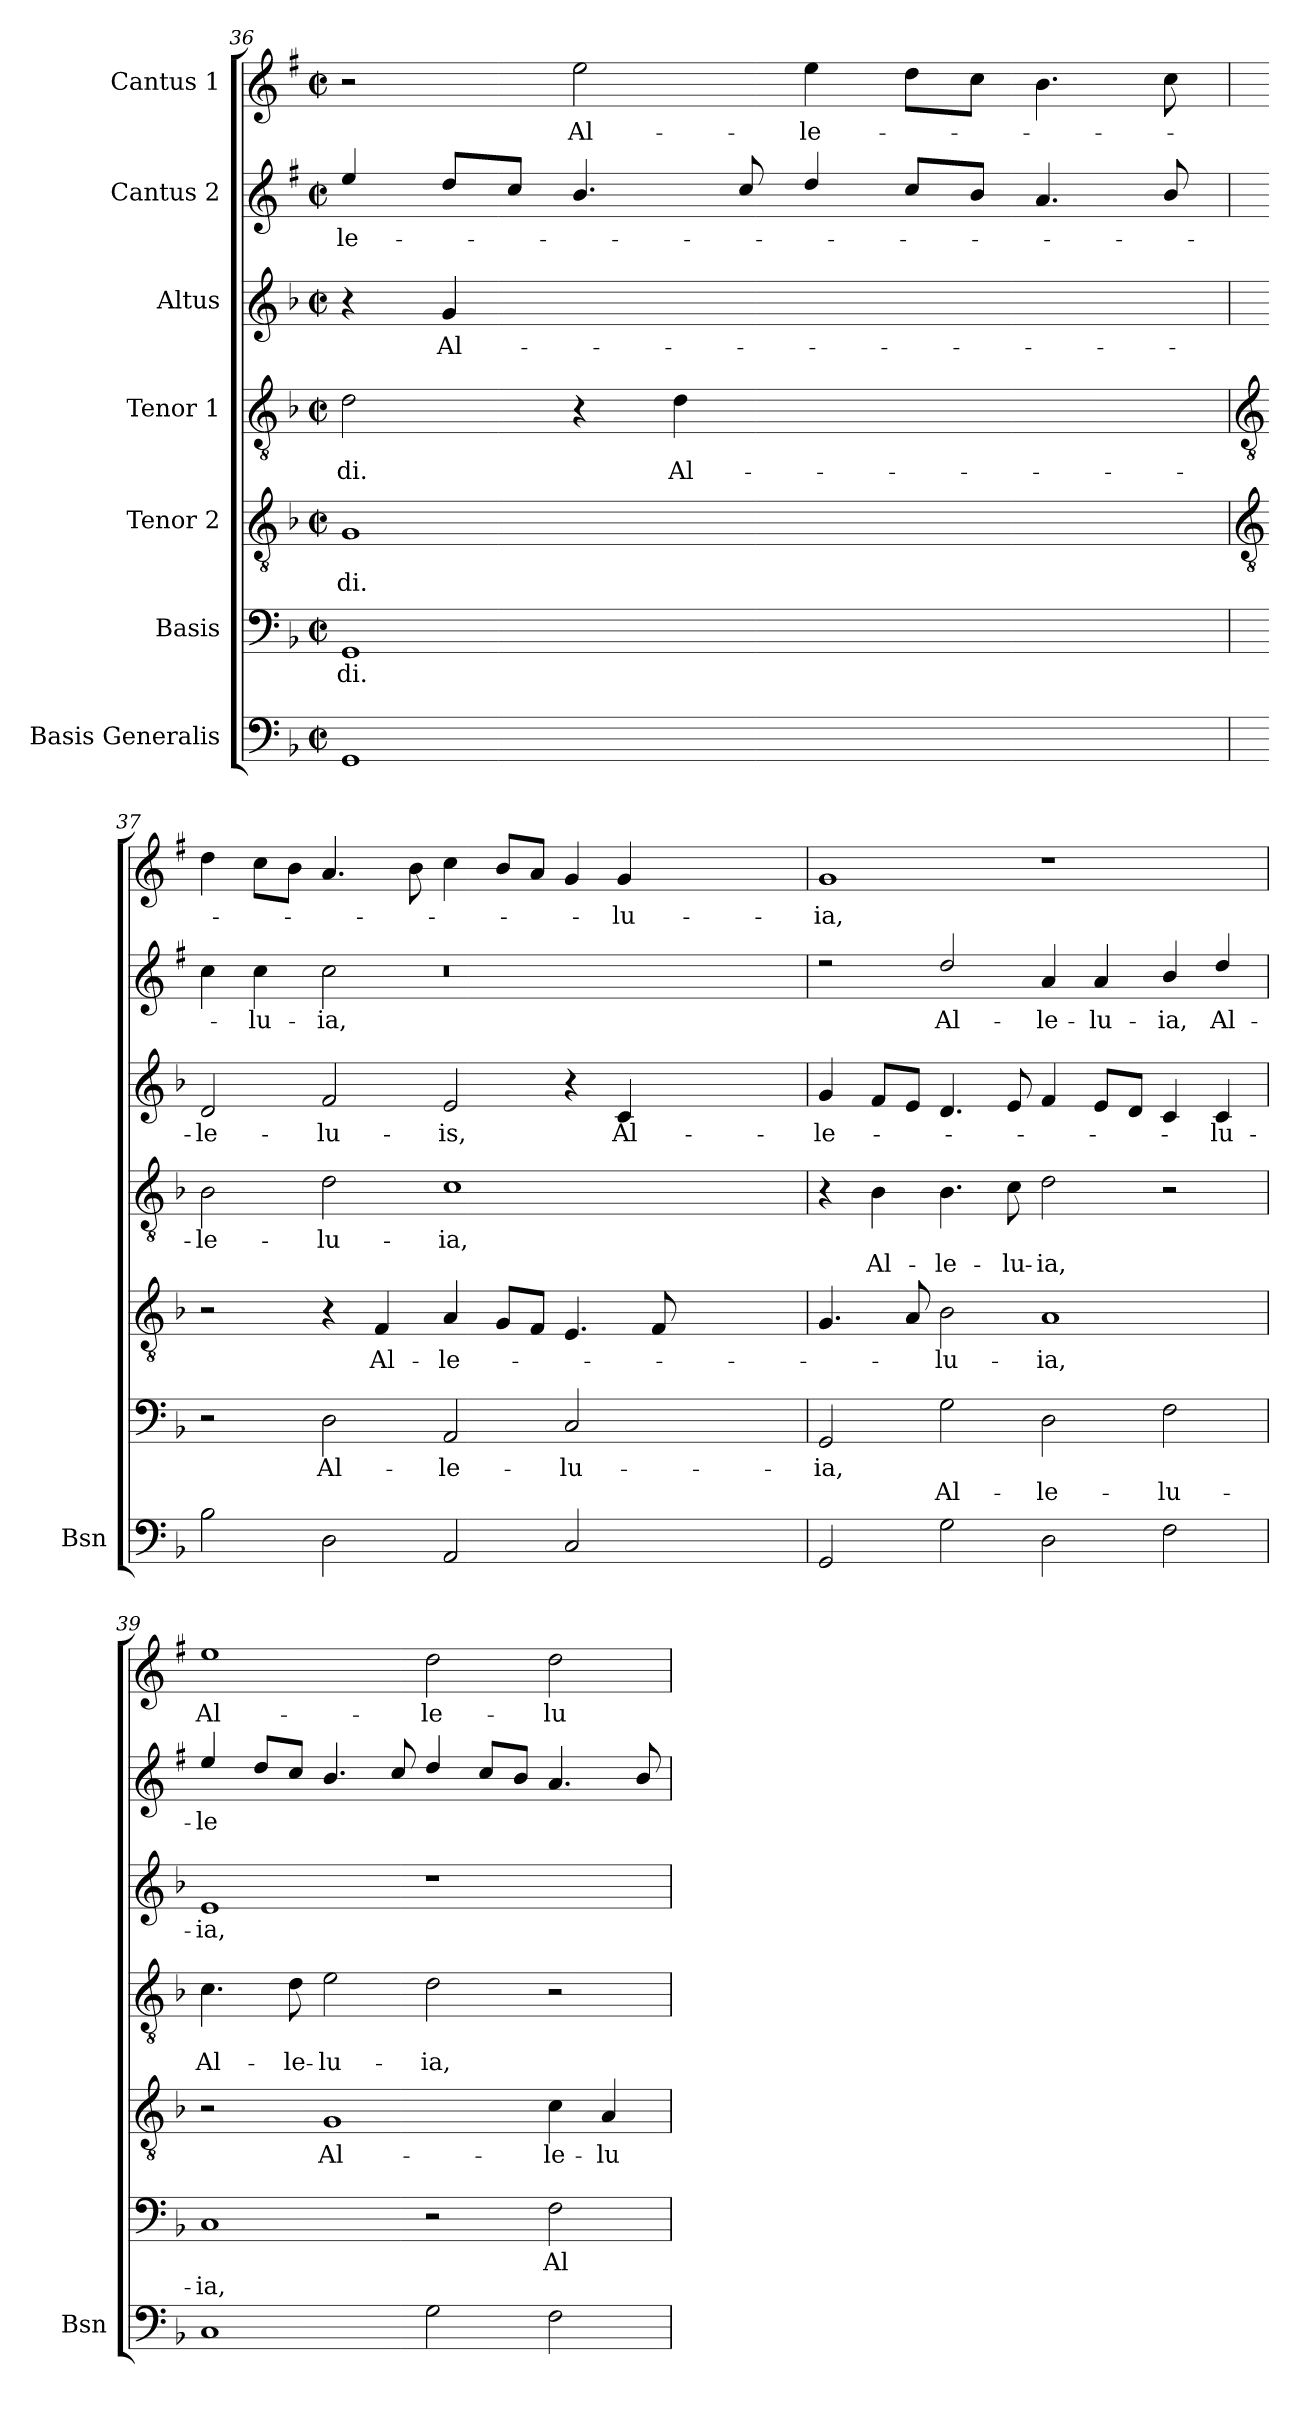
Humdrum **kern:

**kern	**kern	**text	**text	**kern	**text	**kern	**text	**text	**kern	**text	**kern	**text	**kern	**text
*part7	*part6	*part6	*part6	*part5	*part5	*part4	*part4	*part4	*part3	*part3	*part2	*part2	*part1	*part1
*staff7	*staff6	*staff6	*staff6	*staff5	*staff5	*staff4	*staff4	*staff4	*staff3	*staff3	*staff2	*staff2	*staff1	*staff1
*I"Basis Generalis	*I"Basis	*	*	*I"Tenor 2	*	*I"Tenor 1	*	*	*I"Altus	*	*I"Cantus 2	*	*I"Cantus 1	*
*I'Bsn	*	*	*	*	*	*	*	*	*	*	*	*	*	*
!!LO:LB:g=z
*clefF4	*clefF4	*	*	*clefGv2	*	*clefGv2	*	*	*clefG2	*	*clefG2	*	*clefG2	*
*	*	*	*	*	*	*	*	*	*	*	*ITrd1c2	*	*ITrd1c2	*
*k[b-]	*k[b-]	*	*	*k[b-]	*	*k[b-]	*	*	*k[b-]	*	*k[b-]	*	*k[b-]	*
*F:	*F:	*	*	*F:	*	*F:	*	*	*F:	*	*F:	*	*F:	*
*M4/2	*M4/2	*	*	*M4/2	*	*M4/2	*	*	*M4/2	*	*M4/2	*	*M4/2	*
*met(c|)	*met(c|)	*	*	*met(c|)	*	*met(c|)	*	*	*met(c|)	*	*met(c|)	*	*met(c|)	*
=36	=36	=36	=36	=36	=36	=36	=36	=36	=36	=36	=36	=36	=36	=36
!	!	!LO:LY:b	!	!	!LO:LY:b	!	!LO:LY:b	!	!	!	!	!LO:LY:b	!	!
*	*	*	*	*	*	*	*	*	*	*	*^	*	*	*
1GG	1GG	-di.	.	1G	-di.	2d	-di.	.	4r	.	4dd	0ryy	-le-	2r	.
!	!	!	!	!	!	!	!	!	!	!LO:LY:b	!	!	!	!	!
.	.	.	.	.	.	.	.	.	4g	Al-	8ccL	.	.	.	.
.	.	.	.	.	.	.	.	.	.	.	8b-J	.	.	.	.
!	!	!	!	!	!	!	!	!	!	!	!	!	!	!	!LO:LY:b
.	.	.	.	.	.	4r	.	.	1.ryy	.	4.a	.	.	2dd	Al-
!	!	!	!	!	!	!	!LO:LY:b	!	!	!	!	!	!	!	!
.	.	.	.	.	.	4d	Al-	.	.	.	.	.	.	.	.
.	.	.	.	.	.	.	.	.	.	.	8b-	.	.	.	.
!	!	!	!	!	!	!	!	!	!	!	!	!	!	!	!LO:LY:b
1ryy	1ryy	.	.	1ryy	.	1ryy	.	.	.	.	4cc	.	.	4dd	-le-
.	.	.	.	.	.	.	.	.	.	.	8b-L	.	.	8ccL	.
.	.	.	.	.	.	.	.	.	.	.	8aJ	.	.	8b-J	.
.	.	.	.	.	.	.	.	.	.	.	4.g	.	.	4.a	.
.	.	.	.	.	.	.	.	.	.	.	8a	.	.	8b-	.
!!LO:LB:g=z
=37	=37	=37	=37	=37	=37	=37	=37	=37	=37	=37	=37	=37	=37	=37	=37
*	*	*	*	*clefGv2	*	*clefGv2	*	*	*	*	*	*	*	*	*
!	!	!	!	!	!	!	!LO:LY:b	!	!	!LO:LY:b	!	!	!	!	!
2B-	2r	.	.	2r	.	2B-	-le-	.	2d	-le-	4b-	0ryy	.	4cc	.
!	!	!	!	!	!	!	!	!	!	!	!	!	!LO:LY:b	!	!
.	.	.	.	.	.	.	.	.	.	.	4b-	.	-lu-	8b-L	.
.	.	.	.	.	.	.	.	.	.	.	.	.	.	8aJ	.
!	!	!LO:LY:b	!	!	!	!	!LO:LY:b	!	!	!LO:LY:b	!	!	!LO:LY:b	!	!
2D	2D	Al-	.	4r	.	2d	-lu-	.	2f	-lu-	2b-	.	-ia,	4.g	.
!	!	!	!	!	!LO:LY:b	!	!	!	!	!	!	!	!	!	!
.	.	.	.	4F	Al-	.	.	.	.	.	.	.	.	.	.
.	.	.	.	.	.	.	.	.	.	.	.	.	.	8a	.
!	!	!LO:LY:b	!	!	!LO:LY:b	!	!LO:LY:b	!	!	!LO:LY:b	!	!	!	!	!
2AA	2AA	-le-	.	4A	-le-	1c	-ia,	.	2e	-is,	0r	.	.	4b-	.
.	.	.	.	8GL	.	.	.	.	.	.	.	.	.	8aL	.
.	.	.	.	8FJ	.	.	.	.	.	.	.	.	.	8gJ	.
!	!	!LO:LY:b	!	!	!	!	!	!	!	!	!	!	!	!	!
2C	2C	-lu-	.	4.E	.	.	.	.	4r	.	.	.	.	4f	.
!	!	!	!	!	!	!	!	!	!	!LO:LY:b	!	!	!	!	!LO:LY:b
.	.	.	.	.	.	.	.	.	4c	Al-	.	.	.	4f	-lu-
.	.	.	.	8F	.	.	.	.	.	.	.	.	.	.	.
1ryy	1ryy	.	.	1ryy	.	1ryy	.	.	1ryy	.	.	1ryy	.	1ryy	.
=38	=38	=38	=38	=38	=38	=38	=38	=38	=38	=38	=38	=38	=38	=38	=38
!	!	!LO:LY:b	!	!	!	!	!	!	!	!LO:LY:b	!	!	!	!	!LO:LY:b
2GG	2GG	-ia,	.	4.G	.	4r	.	.	4g	-le-	2r	0ryy	.	1f	-ia,
!	!	!	!	!	!	!	!	!LO:LY:b	!	!	!	!	!	!	!
.	.	.	.	.	.	4B-	.	Al-	8fL	.	.	.	.	.	.
.	.	.	.	8A	.	.	.	.	8eJ	.	.	.	.	.	.
!	!	!	!LO:LY:b	!	!LO:LY:b	!	!	!LO:LY:b	!	!	!	!	!LO:LY:b	!	!
2G	2G	.	Al-	2B-	-lu-	4.B-	.	-le-	4.d	.	2cc	.	Al-	.	.
!	!	!	!	!	!	!	!	!LO:LY:b	!	!	!	!	!	!	!
.	.	.	.	.	.	8c	.	-lu-	8e	.	.	.	.	.	.
!	!	!	!LO:LY:b	!	!LO:LY:b	!	!	!LO:LY:b	!	!	!	!	!LO:LY:b	!	!
2D	2D	.	-le-	1A	-ia,	2d	.	-ia,	4f	.	4g	.	-le-	1r	.
!	!	!	!	!	!	!	!	!	!	!	!	!	!LO:LY:b	!	!
.	.	.	.	.	.	.	.	.	8eL	.	4g	.	-lu-	.	.
.	.	.	.	.	.	.	.	.	8dJ	.	.	.	.	.	.
!	!	!	!LO:LY:b	!	!	!	!	!	!	!	!	!	!LO:LY:b	!	!
2F	2F	.	-lu-	.	.	2r	.	.	4c	.	4a	.	-ia,	.	.
!	!	!	!	!	!	!	!	!	!	!LO:LY:b	!	!	!LO:LY:b	!	!
.	.	.	.	.	.	.	.	.	4c	-lu-	4cc	.	Al-	.	.
=39	=39	=39	=39	=39	=39	=39	=39	=39	=39	=39	=39	=39	=39	=39	=39
!	!	!	!LO:LY:b	!	!	!	!	!LO:LY:b	!	!LO:LY:b	!	!	!LO:LY:b	!	!LO:LY:b
1C	1C	.	-ia,	2r	.	4.c	.	Al-	1e	-ia,	4dd	0ryy	-le	1dd	Al-
.	.	.	.	.	.	.	.	.	.	.	8ccL	.	.	.	.
!	!	!	!	!	!	!	!	!LO:LY:b	!	!	!	!	!	!	!
.	.	.	.	.	.	8d	.	-le-	.	.	8b-J	.	.	.	.
!	!	!	!	!	!LO:LY:b	!	!	!LO:LY:b	!	!	!	!	!	!	!
.	.	.	.	1G	Al-	2e	.	-lu-	.	.	4.a	.	.	.	.
.	.	.	.	.	.	.	.	.	.	.	8b-	.	.	.	.
!	!	!	!	!	!	!	!	!LO:LY:b	!	!	!	!	!	!	!LO:LY:b
2G	2r	.	.	.	.	2d	.	-ia,	1r	.	4cc	.	.	2cc	-le-
.	.	.	.	.	.	.	.	.	.	.	8b-L	.	.	.	.
.	.	.	.	.	.	.	.	.	.	.	8aJ	.	.	.	.
!	!	!LO:LY:b	!	!	!LO:LY:b	!	!	!	!	!	!	!	!	!	!LO:LY:b
2F	2F	Al-	.	4c	-le-	2r	.	.	.	.	4.g	.	.	2cc	-lu-
!	!	!	!	!	!LO:LY:b	!	!	!	!	!	!	!	!	!	!
.	.	.	.	4A	-lu-	.	.	.	.	.	.	.	.	.	.
.	.	.	.	.	.	.	.	.	.	.	8a	.	.	.	.
*	*	*	*	*	*	*	*	*	*	*	*v	*v	*	*	*
=	=	=	=	=	=	=	=	=	=	=	=	=	=	=
*-	*-	*-	*-	*-	*-	*-	*-	*-	*-	*-	*-	*-	*-	*-
